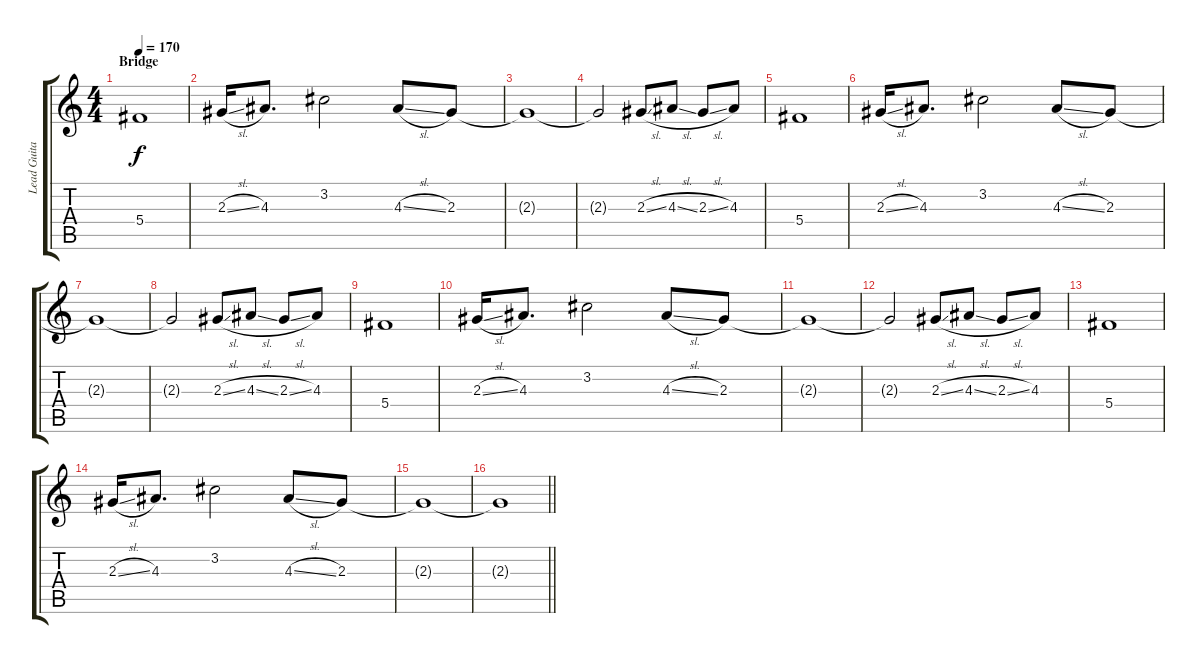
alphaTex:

\track ("Lead Guitar" "Lead Guita") {instrument electricguitarjazz}
\staff {score tabs}
\tuning (Eb4 Bb3 Gb3 Db3 Ab2 Eb2) {hide}
\ts (4 4)
\section ("" "Bridge")
\tempo 170
\clef g2
\ks c
5.4.1{dy f} |
2.3{sl}.16 4.3.8{d} 3.2.2 4.3{sl}.8 2.3.8 |
2.3{t}.1 |
2.3{t}.2 2.3{sl}.8 4.3{sl}.8 2.3{sl}.8 4.3.8 |
5.4.1 |
2.3{sl}.16 4.3.8{d} 3.2.2 4.3{sl}.8 2.3.8 |
2.3{t}.1 |
2.3{t}.2 2.3{sl}.8 4.3{sl}.8 2.3{sl}.8 4.3.8 |
5.4.1 |
2.3{sl}.16 4.3.8{d} 3.2.2 4.3{sl}.8 2.3.8 |
2.3{t}.1 |
2.3{t}.2 2.3{sl}.8 4.3{sl}.8 2.3{sl}.8 4.3.8 |
5.4.1 |
2.3{sl}.16 4.3.8{d} 3.2.2 4.3{sl}.8 2.3.8 |
2.3{t}.1 |
\barLineRight lightlight
2.3{t}.1
